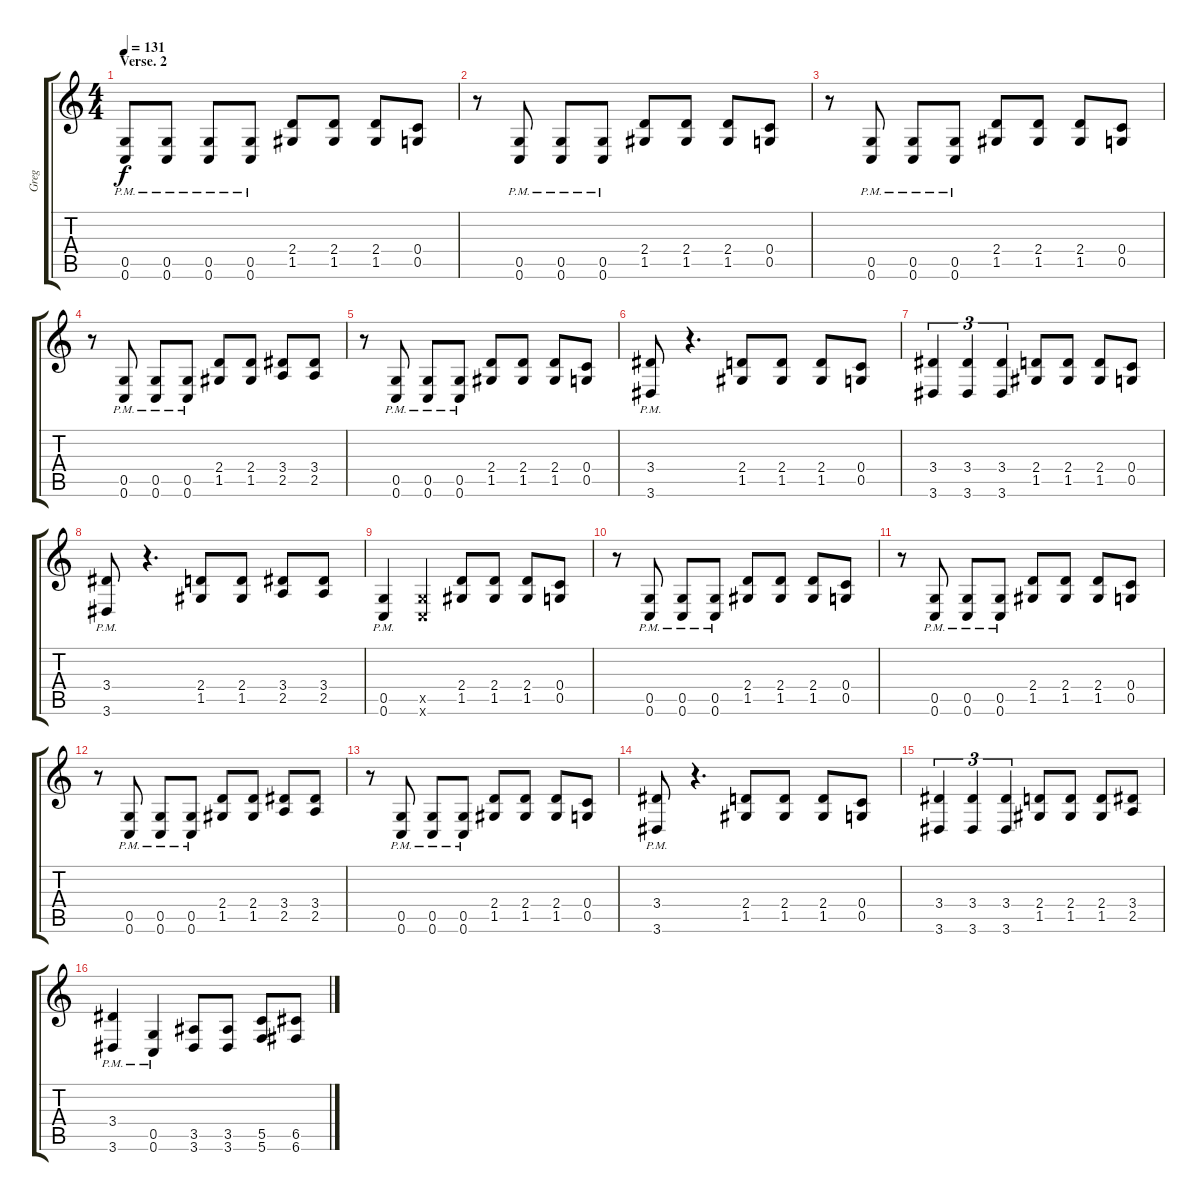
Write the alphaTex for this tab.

\track ("Greg" "Greg") {instrument distortionguitar}
\staff {score tabs}
\tuning (D4 A3 F3 C3 G2 C2) {hide}
\ts (4 4)
\section ("" "Verse. 2")
\tempo 131
\clef g2
\ks c
(0.5{pm} 0.6{pm}).8{dy f} (0.5{pm} 0.6{pm}).8 (0.5{pm} 0.6{pm}).8 (0.5{pm} 0.6{pm}).8 (2.4 1.5).8 (2.4 1.5).8 (2.4 1.5).8 (0.4 0.5).8 |
r.8 (0.5{pm} 0.6{pm}).8 (0.5{pm} 0.6{pm}).8 (0.5{pm} 0.6{pm}).8 (2.4 1.5).8 (2.4 1.5).8 (2.4 1.5).8 (0.4 0.5).8 |
r.8 (0.5{pm} 0.6{pm}).8 (0.5{pm} 0.6{pm}).8 (0.5{pm} 0.6{pm}).8 (2.4 1.5).8 (2.4 1.5).8 (2.4 1.5).8 (0.4 0.5).8 |
r.8 (0.5{pm} 0.6{pm}).8 (0.5{pm} 0.6{pm}).8 (0.5{pm} 0.6{pm}).8 (2.4 1.5).8 (2.4 1.5).8 (3.4 2.5).8 (3.4 2.5).8 |
r.8 (0.5{pm} 0.6{pm}).8 (0.5{pm} 0.6{pm}).8 (0.5{pm} 0.6{pm}).8 (2.4 1.5).8 (2.4 1.5).8 (2.4 1.5).8 (0.4 0.5).8 |
(3.4{pm} 3.6{pm}).8 r.4{d} (2.4 1.5).8 (2.4 1.5).8 (2.4 1.5).8 (0.4 0.5).8 |
(3.4 3.6).4{tu (3 2)} (3.4 3.6).4{tu (3 2)} (3.4 3.6).4{tu (3 2)} (2.4 1.5).8 (2.4 1.5).8 (2.4 1.5).8 (0.4 0.5).8 |
(3.4{pm} 3.6{pm}).8 r.4{d} (2.4 1.5).8 (2.4 1.5).8 (3.4 2.5).8 (3.4 2.5).8 |
(0.5{pm} 0.6{pm}).4 (0.5{x} 0.6{x}).4 (2.4 1.5).8 (2.4 1.5).8 (2.4 1.5).8 (0.4 0.5).8 |
r.8 (0.5{pm} 0.6{pm}).8 (0.5{pm} 0.6{pm}).8 (0.5{pm} 0.6{pm}).8 (2.4 1.5).8 (2.4 1.5).8 (2.4 1.5).8 (0.4 0.5).8 |
r.8 (0.5{pm} 0.6{pm}).8 (0.5{pm} 0.6{pm}).8 (0.5{pm} 0.6{pm}).8 (2.4 1.5).8 (2.4 1.5).8 (2.4 1.5).8 (0.4 0.5).8 |
r.8 (0.5{pm} 0.6{pm}).8 (0.5{pm} 0.6{pm}).8 (0.5{pm} 0.6{pm}).8 (2.4 1.5).8 (2.4 1.5).8 (3.4 2.5).8 (3.4 2.5).8 |
r.8 (0.5{pm} 0.6{pm}).8 (0.5{pm} 0.6{pm}).8 (0.5{pm} 0.6{pm}).8 (2.4 1.5).8 (2.4 1.5).8 (2.4 1.5).8 (0.4 0.5).8 |
(3.4{pm} 3.6{pm}).8 r.4{d} (2.4 1.5).8 (2.4 1.5).8 (2.4 1.5).8 (0.4 0.5).8 |
(3.4 3.6).4{tu (3 2)} (3.4 3.6).4{tu (3 2)} (3.4 3.6).4{tu (3 2)} (2.4 1.5).8 (2.4 1.5).8 (2.4 1.5).8 (3.4 2.5).8 |
(3.4{pm} 3.6{pm}).4 (0.5{pm} 0.6{pm}).4 (3.5 3.6).8 (3.5 3.6).8 (5.5 5.6).8 (6.5 6.6).8
